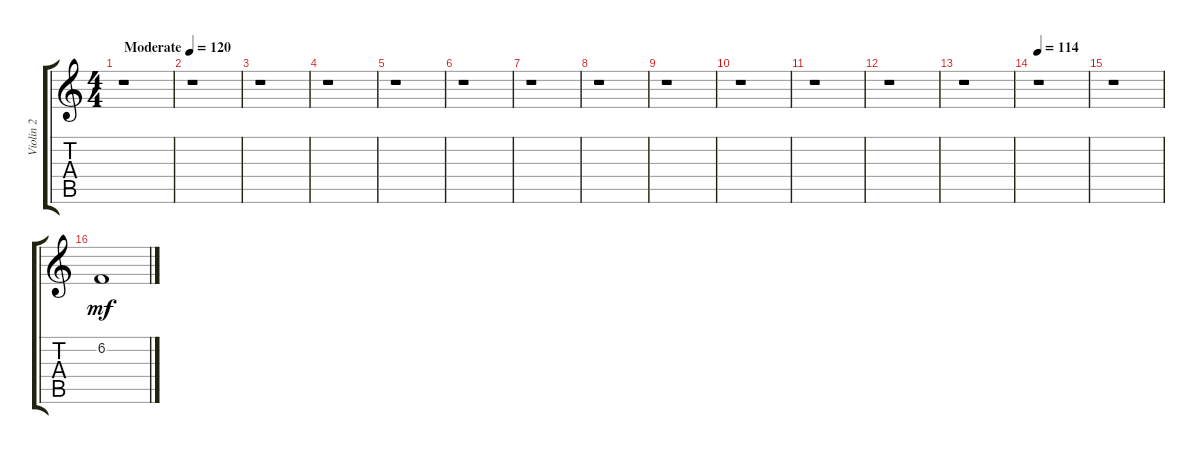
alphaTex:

\track ("Violin 2" "Violin 2") {instrument stringensemble1}
\staff {score tabs}
\tuning (E4 B3 G3 D3 A2 E2) {hide}
\ts (4 4)
\tempo (120 "Moderate")
\clef g2
\ks c
r.1{dy mf instrument stringensemble1} |
r.1 |
r.1 |
r.1 |
r.1 |
r.1 |
r.1 |
r.1 |
r.1 |
r.1 |
r.1 |
r.1 |
r.1 |
\tempo 114
r.1 |
r.1 |
6.2.1
